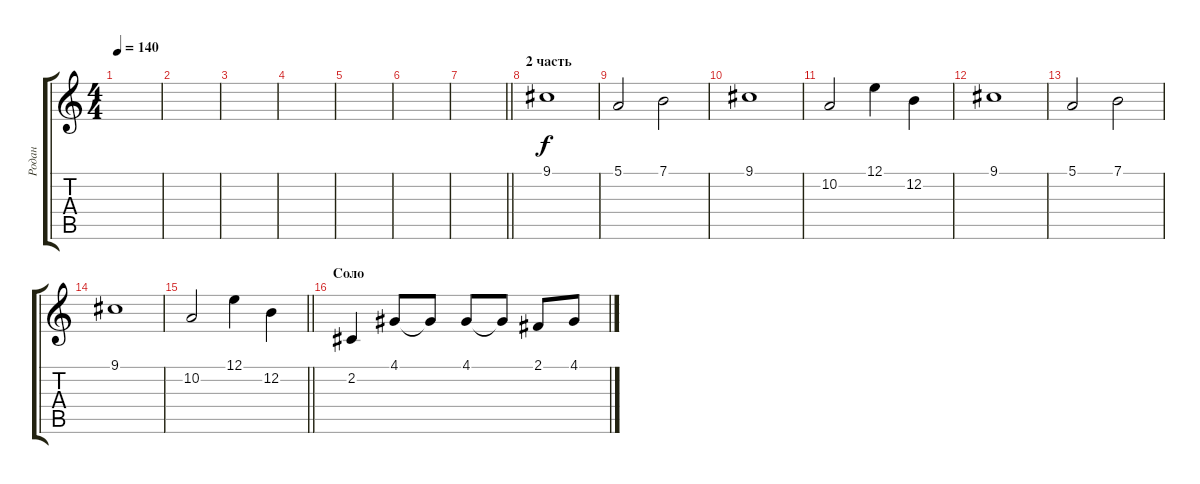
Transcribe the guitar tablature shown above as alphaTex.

\track ("Родан" "Родан") {instrument lead3calliope}
\staff {score tabs}
\tuning (E4 B3 G3 D3 A2 E2) {hide}
\ts (4 4)
\tempo 140
\clef g2
\ks c
|
|
|
|
|
|
\barLineRight lightlight
|
\section ("" "2 часть")
9.1.1 |
5.1.2 7.1.2 |
9.1.1 |
10.2.2 12.1.4 12.2.4 |
9.1.1 |
5.1.2 7.1.2 |
9.1.1 |
\barLineRight lightlight
10.2.2 12.1.4 12.2.4 |
\section ("" "Соло")
2.2.4 4.1.8 4.1{t}.8 4.1.8 4.1{t}.8 2.1.8 4.1.8
